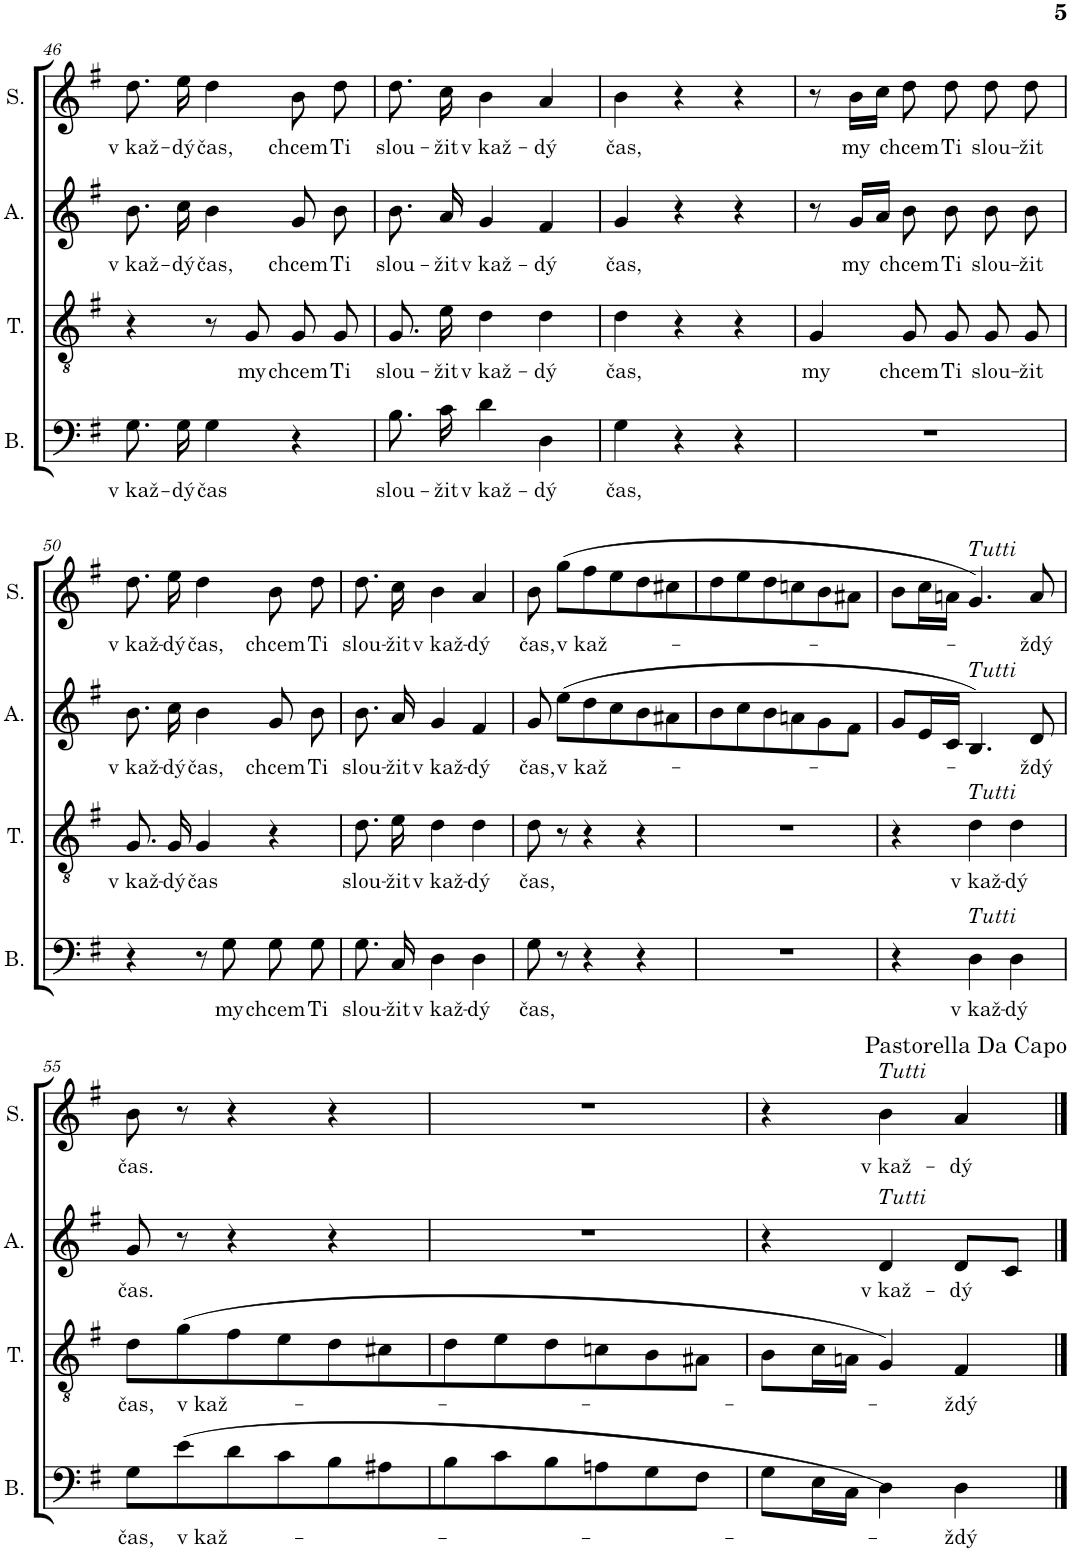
**kern	**text	**kern	**text	**kern	**text	**kern	**text
*part4	*part4	*part3	*part3	*part2	*part2	*part1	*part1
*staff4	*staff4	*staff3	*staff3	*staff2	*staff2	*staff1	*staff1
*I"Bas	*	*I"Tenor	*	*I"Alt	*	*I"Soprán	*
*I'B.	*	*I'T.	*	*I'A.	*	*I'S.	*
!!LO:PB:g=z
*clefF4	*	*clefGv2	*	*clefG2	*	*clefG2	*
*k[f#]	*	*k[f#]	*	*k[f#]	*	*k[f#]	*
*M3/4	*	*M3/4	*	*M3/4	*	*M3/4	*
=46	=46	=46	=46	=46	=46	=46	=46
!	!LO:LY:b	!	!	!	!LO:LY:b	!	!LO:LY:b
8.G\	v kaž-	4r	.	8.b\	v kaž-	8.dd\	v kaž-
!	!LO:LY:b	!	!	!	!LO:LY:b	!	!LO:LY:b
16G\	-dý	.	.	16cc\	-dý	16ee\	-dý
!	!LO:LY:b	!	!	!	!LO:LY:b	!	!LO:LY:b
4G\	čas	8r	.	4b\	čas,	4dd\	čas,
!	!	!	!LO:LY:b	!	!	!	!
.	.	8G/	my	.	.	.	.
!	!	!	!LO:LY:b	!	!LO:LY:b	!	!LO:LY:b
4r	.	8G/	chcem	8g/	chcem	8b\	chcem
!	!	!	!LO:LY:b	!	!LO:LY:b	!	!LO:LY:b
.	.	8G/	Ti	8b\	Ti	8dd\	Ti
=47	=47	=47	=47	=47	=47	=47	=47
!	!LO:LY:b	!	!LO:LY:b	!	!LO:LY:b	!	!LO:LY:b
8.B\	slou-	8.G/	slou-	8.b\	slou-	8.dd\	slou-
!	!LO:LY:b	!	!LO:LY:b	!	!LO:LY:b	!	!LO:LY:b
16c\	-žit	16e\	-žit	16a/	-žit	16cc\	-žit
!	!LO:LY:b	!	!LO:LY:b	!	!LO:LY:b	!	!LO:LY:b
4d\	v kaž-	4d\	v kaž-	4g/	v kaž-	4b\	v kaž-
!	!LO:LY:b	!	!LO:LY:b	!	!LO:LY:b	!	!LO:LY:b
4D\	-dý	4d\	-dý	4f#/	-dý	4a/	-dý
=48	=48	=48	=48	=48	=48	=48	=48
!	!LO:LY:b	!	!LO:LY:b	!	!LO:LY:b	!	!LO:LY:b
4G\	čas,	4d\	čas,	4g/	čas,	4b\	čas,
4r	.	4r	.	4r	.	4r	.
4r	.	4r	.	4r	.	4r	.
=49	=49	=49	=49	=49	=49	=49	=49
!	!	!	!LO:LY:b	!	!	!	!
2.r	.	4G/	my	8r	.	8r	.
!	!	!	!	!	!LO:LY:b	!	!LO:LY:b
.	.	.	.	16g/LL	my	16b\LL	my
.	.	.	.	16a/JJ	.	16cc\JJ	.
!	!	!	!LO:LY:b	!	!LO:LY:b	!	!LO:LY:b
.	.	8G/	chcem	8b\	chcem	8dd\	chcem
!	!	!	!LO:LY:b	!	!LO:LY:b	!	!LO:LY:b
.	.	8G/	Ti	8b\	Ti	8dd\	Ti
!	!	!	!LO:LY:b	!	!LO:LY:b	!	!LO:LY:b
.	.	8G/	slou-	8b\	slou-	8dd\	slou-
!	!	!	!LO:LY:b	!	!LO:LY:b	!	!LO:LY:b
.	.	8G/	-žit	8b\	-žit	8dd\	-žit
!!LO:LB:g=z
=50	=50	=50	=50	=50	=50	=50	=50
!	!	!	!LO:LY:b	!	!LO:LY:b	!	!LO:LY:b
4r	.	8.G/	v kaž-	8.b\	v kaž-	8.dd\	v kaž-
!	!	!	!LO:LY:b	!	!LO:LY:b	!	!LO:LY:b
.	.	16G/	-dý	16cc\	-dý	16ee\	-dý
!	!	!	!LO:LY:b	!	!LO:LY:b	!	!LO:LY:b
8r	.	4G/	čas	4b\	čas,	4dd\	čas,
!	!LO:LY:b	!	!	!	!	!	!
8G\	my	.	.	.	.	.	.
!	!LO:LY:b	!	!	!	!LO:LY:b	!	!LO:LY:b
8G\	chcem	4r	.	8g/	chcem	8b\	chcem
!	!LO:LY:b	!	!	!	!LO:LY:b	!	!LO:LY:b
8G\	Ti	.	.	8b\	Ti	8dd\	Ti
=51	=51	=51	=51	=51	=51	=51	=51
!	!LO:LY:b	!	!LO:LY:b	!	!LO:LY:b	!	!LO:LY:b
8.G\	slou-	8.d\	slou-	8.b\	slou-	8.dd\	slou-
!	!LO:LY:b	!	!LO:LY:b	!	!LO:LY:b	!	!LO:LY:b
16C/	-žit	16e\	-žit	16a/	-žit	16cc\	-žit
!	!LO:LY:b	!	!LO:LY:b	!	!LO:LY:b	!	!LO:LY:b
4D\	v kaž-	4d\	v kaž-	4g/	v kaž-	4b\	v kaž-
!	!LO:LY:b	!	!LO:LY:b	!	!LO:LY:b	!	!LO:LY:b
4D\	-dý	4d\	-dý	4f#/	-dý	4a/	-dý
=52	=52	=52	=52	=52	=52	=52	=52
!	!LO:LY:b	!	!LO:LY:b	!	!LO:LY:b	!	!LO:LY:b
8G\	čas,	8d\	čas,	8g/	čas,	8b\	čas,
!	!	!	!	!	!LO:LY:b	!	!LO:LY:b
8r	.	8r	.	(8ee\L	v kaž-	(8gg\L	v kaž-
4r	.	4r	.	8dd\	.	8ff#\	.
.	.	.	.	8cc\	.	8ee\	.
4r	.	4r	.	8b\	.	8dd\	.
.	.	.	.	8a#X\	.	8cc#X\	.
=53	=53	=53	=53	=53	=53	=53	=53
2.r	.	2.r	.	8b\	.	8dd\	.
.	.	.	.	8cc\	.	8ee\	.
.	.	.	.	8b\	.	8dd\	.
.	.	.	.	8an\	.	8ccn\	.
.	.	.	.	8g\	.	8b\	.
.	.	.	.	8f#\J	.	8a#X\J	.
=54	=54	=54	=54	=54	=54	=54	=54
4r	.	4r	.	8g/L	.	8b\L	.
.	.	.	.	16e/L	.	16cc\L	.
.	.	.	.	16c/JJ	.	16an\JJ	.
!	!	!	!	!	!	!LO:TX:a:i:t=Tutti	!
!	!	!	!	!LO:TX:a:i:t=Tutti	!	!	!
!	!	!LO:TX:a:i:t=Tutti	!	!	!	!	!
!LO:TX:a:i:t=Tutti	!	!	!	!	!	!	!
!	!LO:LY:b	!	!LO:LY:b	!	!	!	!
4D\	v kaž-	4d\	v kaž-	4.B/)	.	4.g/)	.
!	!LO:LY:b	!	!LO:LY:b	!	!	!	!
4D\	-dý	4d\	-dý	.	.	.	.
!	!	!	!	!	!LO:LY:b	!	!LO:LY:b
.	.	.	.	8d/	-ždý	8a/	-ždý
!!LO:LB:g=z
=55	=55	=55	=55	=55	=55	=55	=55
!	!LO:LY:b	!	!LO:LY:b	!	!LO:LY:b	!	!LO:LY:b
8G\L	čas,	8d\L	čas,	8g/	čas.	8b\	čas.
!	!LO:LY:b	!	!LO:LY:b	!	!	!	!
(8e\	v kaž-	(8g\	v kaž-	8r	.	8r	.
8d\	.	8f#\	.	4r	.	4r	.
8c\	.	8e\	.	.	.	.	.
8B\	.	8d\	.	4r	.	4r	.
8A#X\	.	8c#X\	.	.	.	.	.
=56	=56	=56	=56	=56	=56	=56	=56
8B\	.	8d\	.	2.r	.	2.r	.
8c\	.	8e\	.	.	.	.	.
8B\	.	8d\	.	.	.	.	.
8An\	.	8cn\	.	.	.	.	.
8G\	.	8B\	.	.	.	.	.
8F#\J	.	8A#X\J	.	.	.	.	.
=57	=57	=57	=57	=57	=57	=57	=57
8G\L	.	8B\L	.	4r	.	4r	.
16E\L	.	16c\L	.	.	.	.	.
16C\JJ	.	16An\JJ	.	.	.	.	.
!	!	!	!	!	!	!LO:TX:a:i:t=Tutti	!
!	!	!	!	!LO:TX:a:i:t=Tutti	!	!	!
!	!	!	!	!	!LO:LY:b	!	!LO:LY:b
4D\)	.	4G/)	.	4d/	v kaž-	4b\	v kaž-
!	!LO:LY:b	!	!LO:LY:b	!	!LO:LY:b	!	!LO:LY:b
4D\	-ždý	4F#/	-ždý	8d/L	-dý	4a/	-dý
.	.	.	.	8c/J	.	.	.
!	!	!	!	!	!	!LO:TX:a:t=Pastorella Da Capo	!
==	==	==	==	==	==	==	==
*-	*-	*-	*-	*-	*-	*-	*-
